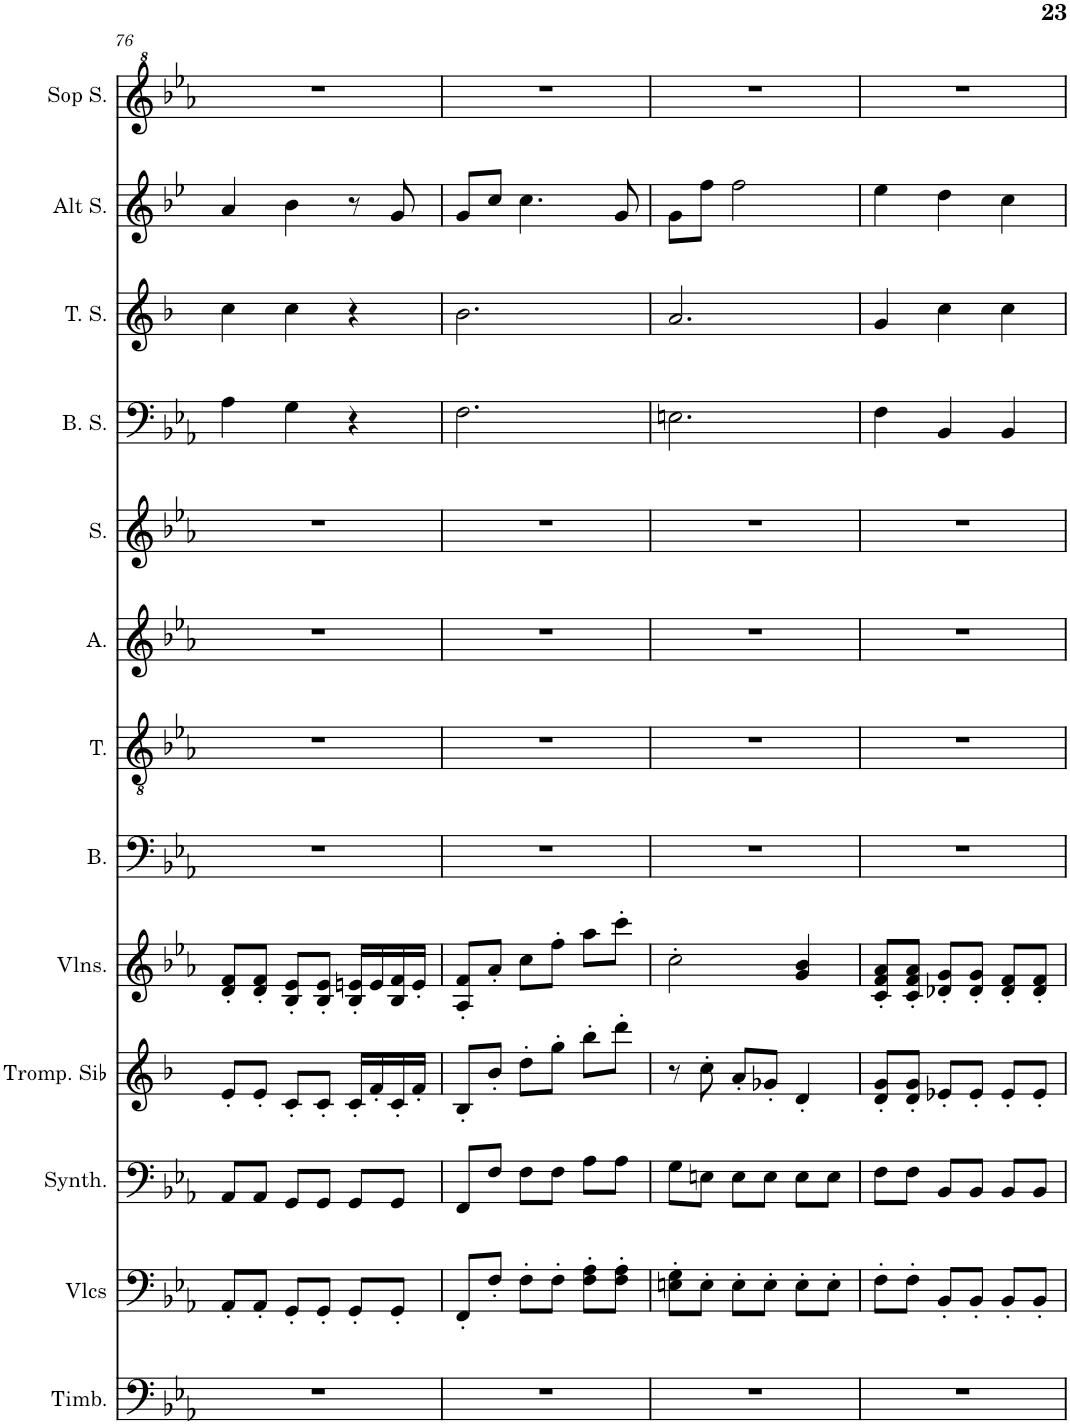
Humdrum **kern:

**kern	**kern	**kern	**kern	**kern	**kern	**kern	**kern	**kern	**kern	**kern	**kern	**kern
*part13	*part12	*part11	*part10	*part9	*part8	*part7	*part6	*part5	*part4	*part3	*part2	*part1
*staff13	*staff12	*staff11	*staff10	*staff9	*staff8	*staff7	*staff6	*staff5	*staff4	*staff3	*staff2	*staff1
*I"Timbales, Staff-1	*I"Violoncelles, D'Bass/Strings, etc	*I"Synthétiseur d'instruments à cordes, Synth strings, etc	*I"Trompette en Sib, Synth strings 2	*I"Violons, 1st violins	*I"Basse	*I"Ténor	*I"Alto	*I"Soprano	*I"Basse Solo	*I"Tenor Solo	*I"Alto Solo	*I"Soprano Solo
*I'Timb.	*I'Vlcs	*I'Synth.	*I'Tromp. Sib	*I'Vlns.	*I'B.	*I'T.	*I'A.	*I'S.	*I'B. S.	*I'T. S.	*I'Alt S.	*I'Sop S.
!!LO:PB:g=z
*clefF4	*clefF4	*clefF4	*clefG2	*clefG2	*clefF4	*clefGv2	*clefG2	*clefG2	*clefF4	*clefG2	*clefG2	*clefG^2
*	*	*	*Trd1c2	*	*	*	*	*	*	*Trd8c14	*Trd4c7	*
*k[b-e-a-]	*k[b-e-a-]	*k[b-e-a-]	*k[b-]	*k[b-e-a-]	*k[b-e-a-]	*k[b-e-a-]	*k[b-e-a-]	*k[b-e-a-]	*k[b-e-a-]	*k[b-]	*k[b-e-]	*k[b-e-a-]
*M3/4	*M3/4	*M3/4	*M3/4	*M3/4	*M3/4	*M3/4	*M3/4	*M3/4	*M3/4	*M3/4	*M3/4	*M3/4
=76	=76	=76	=76	=76	=76	=76	=76	=76	=76	=76	=76	=76
2.r	8AA-'/L	8AA-/L	8e'/L	8d/' 8f/'L	2.r	2.r	2.r	2.r	4A-\	4cc\	4a/	2.r
.	8AA-'/J	8AA-/J	8e'/J	8d/' 8f/'J	.	.	.	.	.	.	.	.
.	8GG'/L	8GG/L	8c'/L	8B-/' 8e-/'L	.	.	.	.	4G\	4cc\	4b-\	.
.	8GG'/J	8GG/J	8c'/J	8B-/' 8e-/'J	.	.	.	.	.	.	.	.
.	8GG'/L	8GG/L	16c'/LL	16B-/' 16en/'LL	.	.	.	.	4r	4r	8r	.
.	.	.	16f'/	16e/	.	.	.	.	.	.	.	.
.	8GG'/J	8GG/J	16c'/	16B-/ 16f/	.	.	.	.	.	.	8g/	.
.	.	.	16f'/JJ	16e'/JJ	.	.	.	.	.	.	.	.
=77	=77	=77	=77	=77	=77	=77	=77	=77	=77	=77	=77	=77
2.r	8FF'/L	8FF/L	8B-'/L	8A-/' 8f/'L	2.r	2.r	2.r	2.r	2.F\	2.b-\	8g/L	2.r
.	8F'/J	8F/J	8b-'/J	8a-'/J	.	.	.	.	.	.	8cc/J	.
.	8F'\L	8F\L	8dd'\L	8cc\L	.	.	.	.	.	.	4.cc\	.
.	8F'\J	8F\J	8gg'\J	8ff'\J	.	.	.	.	.	.	.	.
.	8F\' 8A-\'L	8A-\L	8bb-'\L	8aa-\L	.	.	.	.	.	.	.	.
.	8F\' 8A-\'J	8A-\J	8ddd'\J	8ccc'\J	.	.	.	.	.	.	8g/	.
=78	=78	=78	=78	=78	=78	=78	=78	=78	=78	=78	=78	=78
2.r	8En\' 8G\'L	8G\L	8r	2cc'\	2.r	2.r	2.r	2.r	2.En\	2.a/	8g\L	2.r
.	8E'\J	8En\J	8cc'\	.	.	.	.	.	.	.	8ff\J	.
.	8E'\L	8E\L	8a'/L	.	.	.	.	.	.	.	2ff\	.
.	8E'\J	8E\J	8g-X'/J	.	.	.	.	.	.	.	.	.
.	8E'\L	8E\L	4d'/	4g/ 4b-/	.	.	.	.	.	.	.	.
.	8E'\J	8E\J	.	.	.	.	.	.	.	.	.	.
=79	=79	=79	=79	=79	=79	=79	=79	=79	=79	=79	=79	=79
2.r	8F'\L	8F\L	8d/' 8g/'L	8c/' 8f/' 8a-/'L	2.r	2.r	2.r	2.r	4F\	4g/	4ee-\	2.r
.	8F'\J	8F\J	8d/' 8g/'J	8c/' 8f/' 8a-/'J	.	.	.	.	.	.	.	.
.	8BB-'/L	8BB-/L	8e-X'/L	8d-X/' 8g/'L	.	.	.	.	4BB-/	4cc\	4dd\	.
.	8BB-'/J	8BB-/J	8e-'/J	8d-/' 8g/'J	.	.	.	.	.	.	.	.
.	8BB-'/L	8BB-/L	8e-'/L	8d-/' 8f/'L	.	.	.	.	4BB-/	4cc\	4cc\	.
.	8BB-'/J	8BB-/J	8e-'/J	8d-/' 8f/'J	.	.	.	.	.	.	.	.
=	=	=	=	=	=	=	=	=	=	=	=	=
*-	*-	*-	*-	*-	*-	*-	*-	*-	*-	*-	*-	*-
